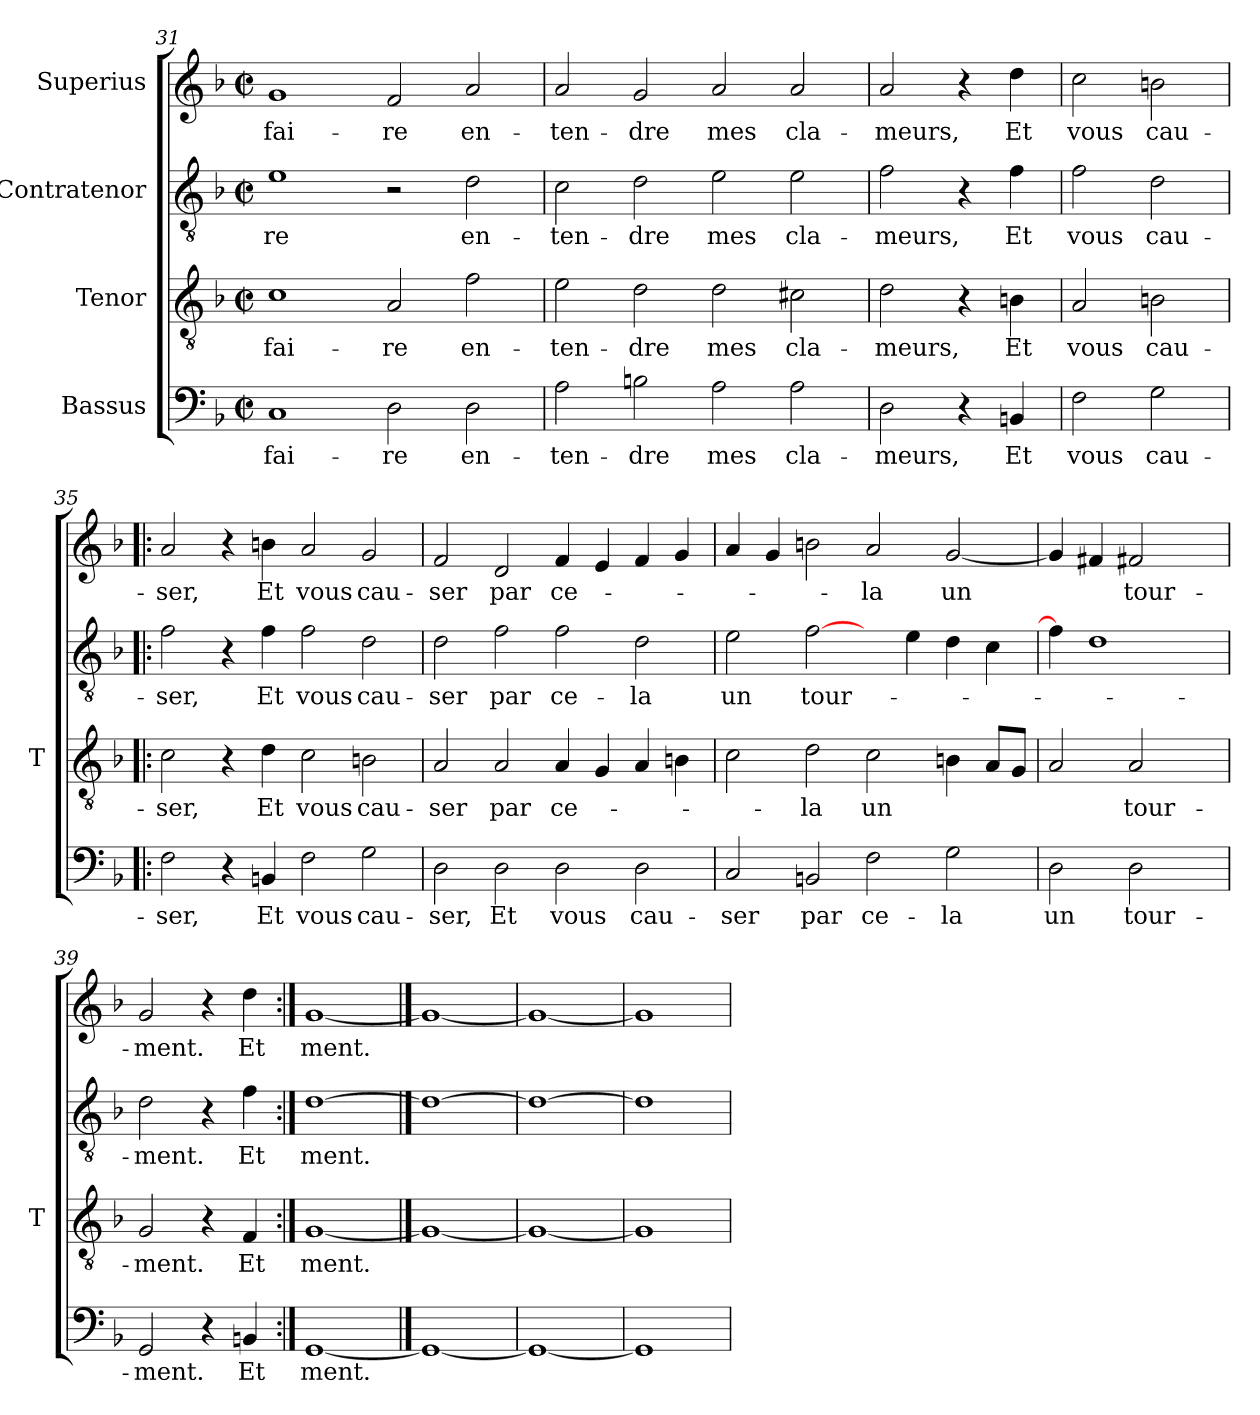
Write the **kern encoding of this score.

**kern	**text	**kern	**text	**kern	**text	**kern	**text
*part4	*part4	*part3	*part3	*part2	*part2	*part1	*part1
*staff4	*staff4	*staff3	*staff3	*staff2	*staff2	*staff1	*staff1
*I"Bassus	*	*I"Tenor	*	*I"Contratenor	*	*I"Superius	*
*	*	*I'T	*	*	*	*	*
!!LO:PB:g=z
*clefF4	*	*clefGv2	*	*clefGv2	*	*clefG2	*
*k[b-]	*	*k[b-]	*	*k[b-]	*	*k[b-]	*
*F:	*	*F:	*	*F:	*	*F:	*
*M2/2	*	*M2/2	*	*M2/2	*	*M2/2	*
*met(c|)	*	*met(c|)	*	*met(c|)	*	*met(c|)	*
=31	=31	=31	=31	=31	=31	=31	=31
1C	fai-	1c	fai-	1e	-re	1g	fai-
2D	-re	2A	-re	2r	.	2f	-re
2D	en-	2f	en-	2d	en-	2a	en-
=32	=32	=32	=32	=32	=32	=32	=32
2A	ten-	2e	ten-	2c	ten-	2a	ten-
2Bn	-dre	2d	-dre	2d	-dre	2g	-dre
2A	-mes	2d	-mes	2e	-mes	2a	-mes
2A	cla-	2c#X	cla-	2e	cla-	2a	cla-
=33	=33	=33	=33	=33	=33	=33	=33
2D	-meurs,	2d	-meurs,	2f	-meurs,	2a	-meurs,
4r	.	4r	.	4r	.	4r	.
4BBn	-Et	4B	-Et	4f	-Et	4dd	-Et
=34	=34	=34	=34	=34	=34	=34	=34
2F	-vous	2A	-vous	2f	-vous	2cc	-vous
2G	cau-	2B	cau-	2d	cau-	2b	cau-
=35!|:	=35!|:	=35!|:	=35!|:	=35!|:	=35!|:	=35!|:	=35!|:
2F	-ser,	2c	-ser,	2f	-ser,	2a	-ser,
4r	.	4r	.	4r	.	4r	.
4BBn	-Et	4d	-Et	4f	-Et	4b	-Et
2F	-vous	2c	-vous	2f	-vous	2a	-vous
2G	cau-	2B	cau-	2d	cau-	2g	cau-
=36	=36	=36	=36	=36	=36	=36	=36
2D	-ser,	2A	-ser	2d	-ser	2f	-ser
2D	-Et	2A	-par	2f	-par	2d	-par
2D	-vous	4A	ce-	2f	ce-	4f	ce-
.	.	4G	.	.	.	4e	.
2D	cau-	4A	.	2d	-la	4f	.
.	.	4B	.	.	.	4g	.
=37	=37	=37	=37	=37	=37	=37	=37
2C	-ser	2c	.	2e	-un	4a	.
.	.	.	.	.	.	4g	.
2BBn	-par	2d	-la	[2f	tour-	2b	.
2F	ce-	2c	-un	4ryy	.	2a	-la
.	.	.	.	4e	.	.	.
2G	-la	4B	.	4d	.	[2g	-un
.	.	8AL	.	4c	.	.	.
.	.	8GJ	.	.	.	.	.
=38	=38	=38	=38	=38	=38	=38	=38
2D	-un	2A	.	4f]	.	4g]	.
.	.	.	.	1d	.	4f#X	.
2D	tour-	2A	tour-	.	.	2f#X	tour-
4ryy	.	4ryy	.	.	.	4ryy	.
=39	=39	=39	=39	=39	=39	=39	=39
2GG	-ment.	2G	-ment.	2d	-ment.	2g	-ment.
4r	.	4r	.	4r	.	4r	.
4BBn	-Et	4F	-Et	4f	-Et	4dd	-Et
=40:|!	=40:|!	=40:|!	=40:|!	=40:|!	=40:|!	=40:|!	=40:|!
[1GG	-ment.	[1G	-ment.	[1d	-ment.	[1g	-ment.
==41	==41	==41	==41	==41	==41	==41	==41
1GG_	.	1G_	.	1d_	.	1g_	.
=42	=42	=42	=42	=42	=42	=42	=42
1GG_	.	1G_	.	1d_	.	1g_	.
=43	=43	=43	=43	=43	=43	=43	=43
1GG]	.	1G]	.	1d]	.	1g]	.
=	=	=	=	=	=	=	=
*-	*-	*-	*-	*-	*-	*-	*-
